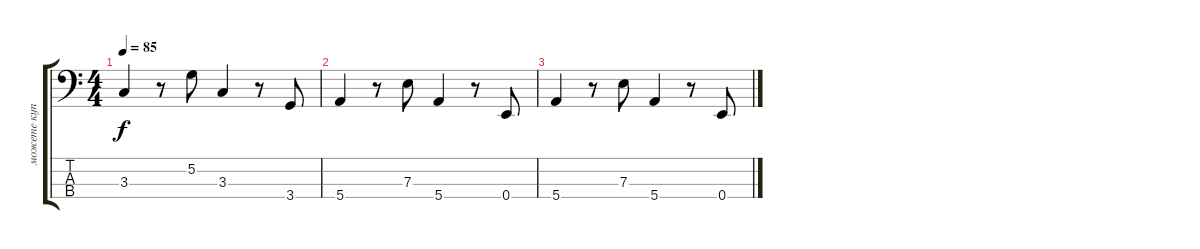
\track ("можете купить" "можете куп") {instrument electricbassfinger}
\staff {score tabs}
\tuning (G2 D2 A1 E1) {hide}
\ts (4 4)
\tempo 85
\clef f4
\ks c
3.3.4{dy f} r.8 5.2.8 3.3.4 r.8 3.4.8 |
5.4.4 r.8 7.3.8 5.4.4 r.8 0.4.8 |
5.4.4 r.8 7.3.8 5.4.4 r.8 0.4.8
